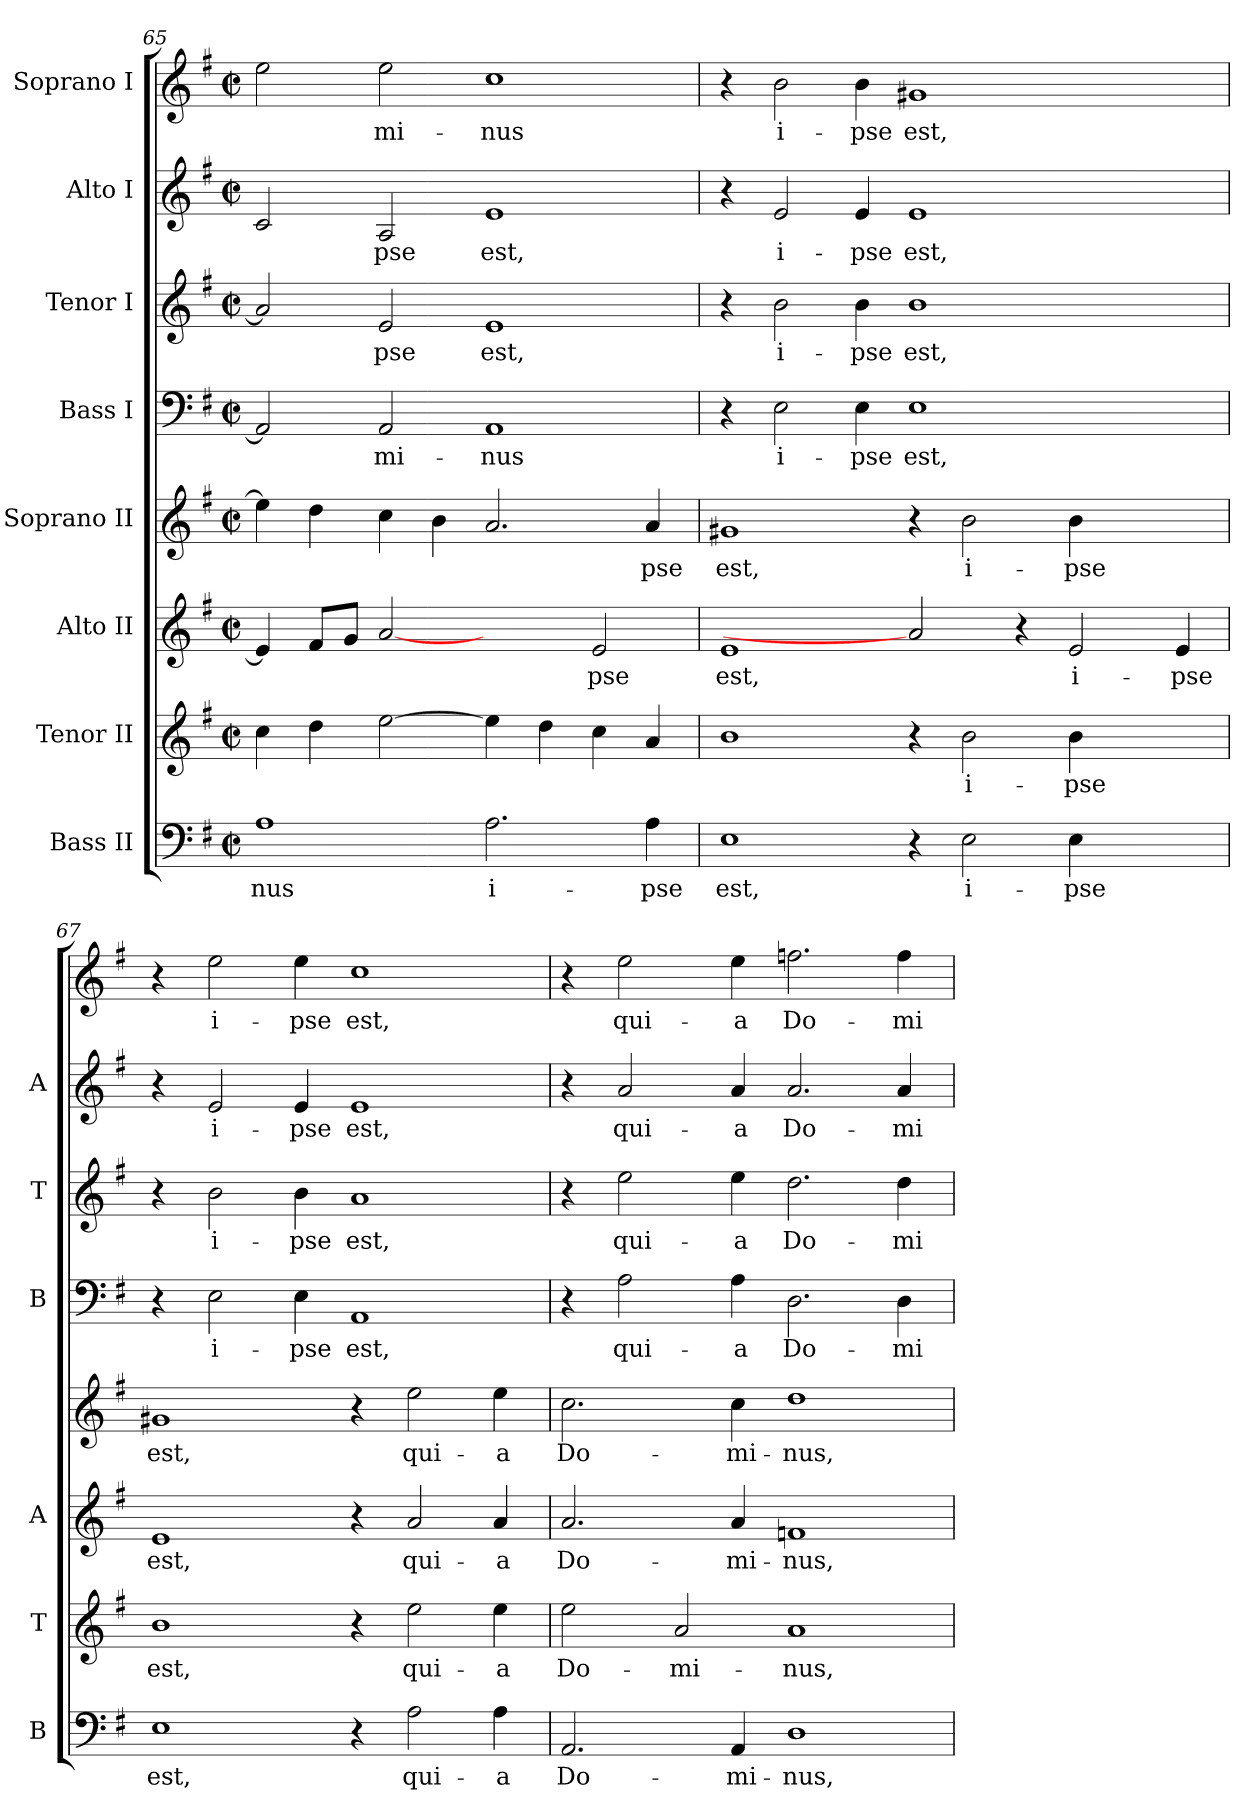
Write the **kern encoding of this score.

**kern	**text	**kern	**text	**kern	**text	**kern	**text	**kern	**text	**kern	**text	**kern	**text	**kern	**text
*part8	*part8	*part7	*part7	*part6	*part6	*part5	*part5	*part4	*part4	*part3	*part3	*part2	*part2	*part1	*part1
*staff8	*staff8	*staff7	*staff7	*staff6	*staff6	*staff5	*staff5	*staff4	*staff4	*staff3	*staff3	*staff2	*staff2	*staff1	*staff1
*I"Bass II	*	*I"Tenor II	*	*I"Alto II	*	*I"Soprano II	*	*I"Bass I	*	*I"Tenor I	*	*I"Alto I	*	*I"Soprano I	*
*I'B	*	*I'T	*	*I'A	*	*	*	*I'B	*	*I'T	*	*I'A	*	*	*
*clefF4	*	*clefG2	*	*clefG2	*	*clefG2	*	*clefF4	*	*clefG2	*	*clefG2	*	*clefG2	*
*	*	*ITrd7c12	*	*	*	*	*	*	*	*ITrd7c12	*	*	*	*	*
*k[f#]	*	*k[f#]	*	*k[f#]	*	*k[f#]	*	*k[f#]	*	*k[f#]	*	*k[f#]	*	*k[f#]	*
*G:	*	*G:	*	*G:	*	*G:	*	*G:	*	*G:	*	*G:	*	*G:	*
*M2/2	*	*M2/2	*	*M2/2	*	*M2/2	*	*M2/2	*	*M2/2	*	*M2/2	*	*M2/2	*
*met(c|)	*	*met(c|)	*	*met(c|)	*	*met(c|)	*	*met(c|)	*	*met(c|)	*	*met(c|)	*	*met(c|)	*
=65	=65	=65	=65	=65	=65	=65	=65	=65	=65	=65	=65	=65	=65	=65	=65
!	!LO:LY:b	!	!	!	!	!	!	!	!	!	!	!	!	!	!
1A	-nus	4c\	.	4e/]	.	4ee\]	.	2AA/]	.	2A/]	.	2c/	.	2ee\	.
.	.	4d\	.	8f#/L	.	4dd\	.	.	.	.	.	.	.	.	.
.	.	.	.	8g/J	.	.	.	.	.	.	.	.	.	.	.
!	!	!	!	!	!	!	!	!	!LO:LY:b	!	!LO:LY:b	!	!LO:LY:b	!	!LO:LY:b
.	.	[>2e\	.	[2a	.	4cc\	.	2AA/	-mi-	2E/	-pse	2A/	-pse	2ee\	-mi-
.	.	.	.	.	.	4b\	.	.	.	.	.	.	.	.	.
!	!LO:LY:b	!	!	!	!	!	!	!	!LO:LY:b	!	!LO:LY:b	!	!LO:LY:b	!	!LO:LY:b
2.A\	i-	4e\]	.	2ryy	.	2.a/	.	1AA	-nus	1E	est,	1e	est,	1cc	-nus
.	.	4d\	.	.	.	.	.	.	.	.	.	.	.	.	.
!	!	!	!	!	!LO:LY:b	!	!	!	!	!	!	!	!	!	!
.	.	4c\	.	2e/	-pse	.	.	.	.	.	.	.	.	.	.
!	!LO:LY:b	!	!	!	!	!	!LO:LY:b	!	!	!	!	!	!	!	!
4A\	-pse	4A/	.	.	.	4a/	-pse	.	.	.	.	.	.	.	.
=66	=66	=66	=66	=66	=66	=66	=66	=66	=66	=66	=66	=66	=66	=66	=66
!	!LO:LY:b	!	!	!	!LO:LY:b	!	!LO:LY:b	!	!	!	!	!	!	!	!
1E	est,	1B	.	1e	est,	1g#X	est,	4r	.	4r	.	4r	.	4r	.
!	!	!	!	!	!	!	!	!	!LO:LY:b	!	!LO:LY:b	!	!LO:LY:b	!	!LO:LY:b
.	.	.	.	.	.	.	.	2E\	i-	2B\	i-	2e/	i-	2b\	i-
!	!	!	!	!	!	!	!	!	!LO:LY:b	!	!LO:LY:b	!	!LO:LY:b	!	!LO:LY:b
.	.	.	.	.	.	.	.	4E\	-pse	4B\	-pse	4e/	-pse	4b\	-pse
!	!	!	!	!	!	!	!	!	!LO:LY:b	!	!LO:LY:b	!	!LO:LY:b	!	!LO:LY:b
4r	.	4r	.	2a]	.	4r	.	1E	est,	1B	est,	1e	est,	1g#X	est,
!	!LO:LY:b	!	!LO:LY:b	!	!	!	!LO:LY:b	!	!	!	!	!	!	!	!
2E\	i-	2B\	i-	.	.	2b\	i-	.	.	.	.	.	.	.	.
.	.	.	.	4r	.	.	.	.	.	.	.	.	.	.	.
!	!LO:LY:b	!	!LO:LY:b	!	!LO:LY:b	!	!LO:LY:b	!	!	!	!	!	!	!	!
4E\	-pse	4B\	-pse	2e/	i-	4b\	-pse	.	.	.	.	.	.	.	.
2ryy	.	2ryy	.	.	.	2ryy	.	2ryy	.	2ryy	.	2ryy	.	2ryy	.
!	!	!	!	!	!LO:LY:b	!	!	!	!	!	!	!	!	!	!
.	.	.	.	4e/	-pse	.	.	.	.	.	.	.	.	.	.
=67	=67	=67	=67	=67	=67	=67	=67	=67	=67	=67	=67	=67	=67	=67	=67
!	!LO:LY:b	!	!LO:LY:b	!	!LO:LY:b	!	!LO:LY:b	!	!	!	!	!	!	!	!
1E	est,	1B	est,	1e	est,	1g#X	est,	4r	.	4r	.	4r	.	4r	.
!	!	!	!	!	!	!	!	!	!LO:LY:b	!	!LO:LY:b	!	!LO:LY:b	!	!LO:LY:b
.	.	.	.	.	.	.	.	2E\	i-	2B\	i-	2e/	i-	2ee\	i-
!	!	!	!	!	!	!	!	!	!LO:LY:b	!	!LO:LY:b	!	!LO:LY:b	!	!LO:LY:b
.	.	.	.	.	.	.	.	4E\	-pse	4B\	-pse	4e/	-pse	4ee\	-pse
!	!	!	!	!	!	!	!	!	!LO:LY:b	!	!LO:LY:b	!	!LO:LY:b	!	!LO:LY:b
4r	.	4r	.	4r	.	4r	.	1AA	est,	1A	est,	1e	est,	1cc	est,
!	!LO:LY:b	!	!LO:LY:b	!	!LO:LY:b	!	!LO:LY:b	!	!	!	!	!	!	!	!
2A\	qui-	2e\	qui-	2a/	qui-	2ee\	qui-	.	.	.	.	.	.	.	.
!	!LO:LY:b	!	!LO:LY:b	!	!LO:LY:b	!	!LO:LY:b	!	!	!	!	!	!	!	!
4A\	-a	4e\	-a	4a/	-a	4ee\	-a	.	.	.	.	.	.	.	.
!!LO:PB:g=z
=68	=68	=68	=68	=68	=68	=68	=68	=68	=68	=68	=68	=68	=68	=68	=68
!	!LO:LY:b	!	!LO:LY:b	!	!LO:LY:b	!	!LO:LY:b	!	!	!	!	!	!	!	!
2.AA/	Do-	2e\	Do-	2.a/	Do-	2.cc\	Do-	4r	.	4r	.	4r	.	4r	.
!	!	!	!	!	!	!	!	!	!LO:LY:b	!	!LO:LY:b	!	!LO:LY:b	!	!LO:LY:b
.	.	.	.	.	.	.	.	2A\	qui-	2e\	qui-	2a/	qui-	2ee\	qui-
!	!	!	!LO:LY:b	!	!	!	!	!	!	!	!	!	!	!	!
.	.	2A/	-mi-	.	.	.	.	.	.	.	.	.	.	.	.
!	!LO:LY:b	!	!	!	!LO:LY:b	!	!LO:LY:b	!	!LO:LY:b	!	!LO:LY:b	!	!LO:LY:b	!	!LO:LY:b
4AA/	-mi-	.	.	4a/	-mi-	4cc\	-mi-	4A\	-a	4e\	-a	4a/	-a	4ee\	-a
!	!LO:LY:b	!	!LO:LY:b	!	!LO:LY:b	!	!LO:LY:b	!	!LO:LY:b	!	!LO:LY:b	!	!LO:LY:b	!	!LO:LY:b
1D	-nus,	1A	-nus,	1fn	-nus,	1dd	-nus,	2.D\	Do-	2.d\	Do-	2.a/	Do-	2.ffn\	Do-
!	!	!	!	!	!	!	!	!	!LO:LY:b	!	!LO:LY:b	!	!LO:LY:b	!	!LO:LY:b
.	.	.	.	.	.	.	.	4D\	-mi-	4d\	-mi-	4a/	-mi-	4ff\	-mi-
=	=	=	=	=	=	=	=	=	=	=	=	=	=	=	=
*-	*-	*-	*-	*-	*-	*-	*-	*-	*-	*-	*-	*-	*-	*-	*-
